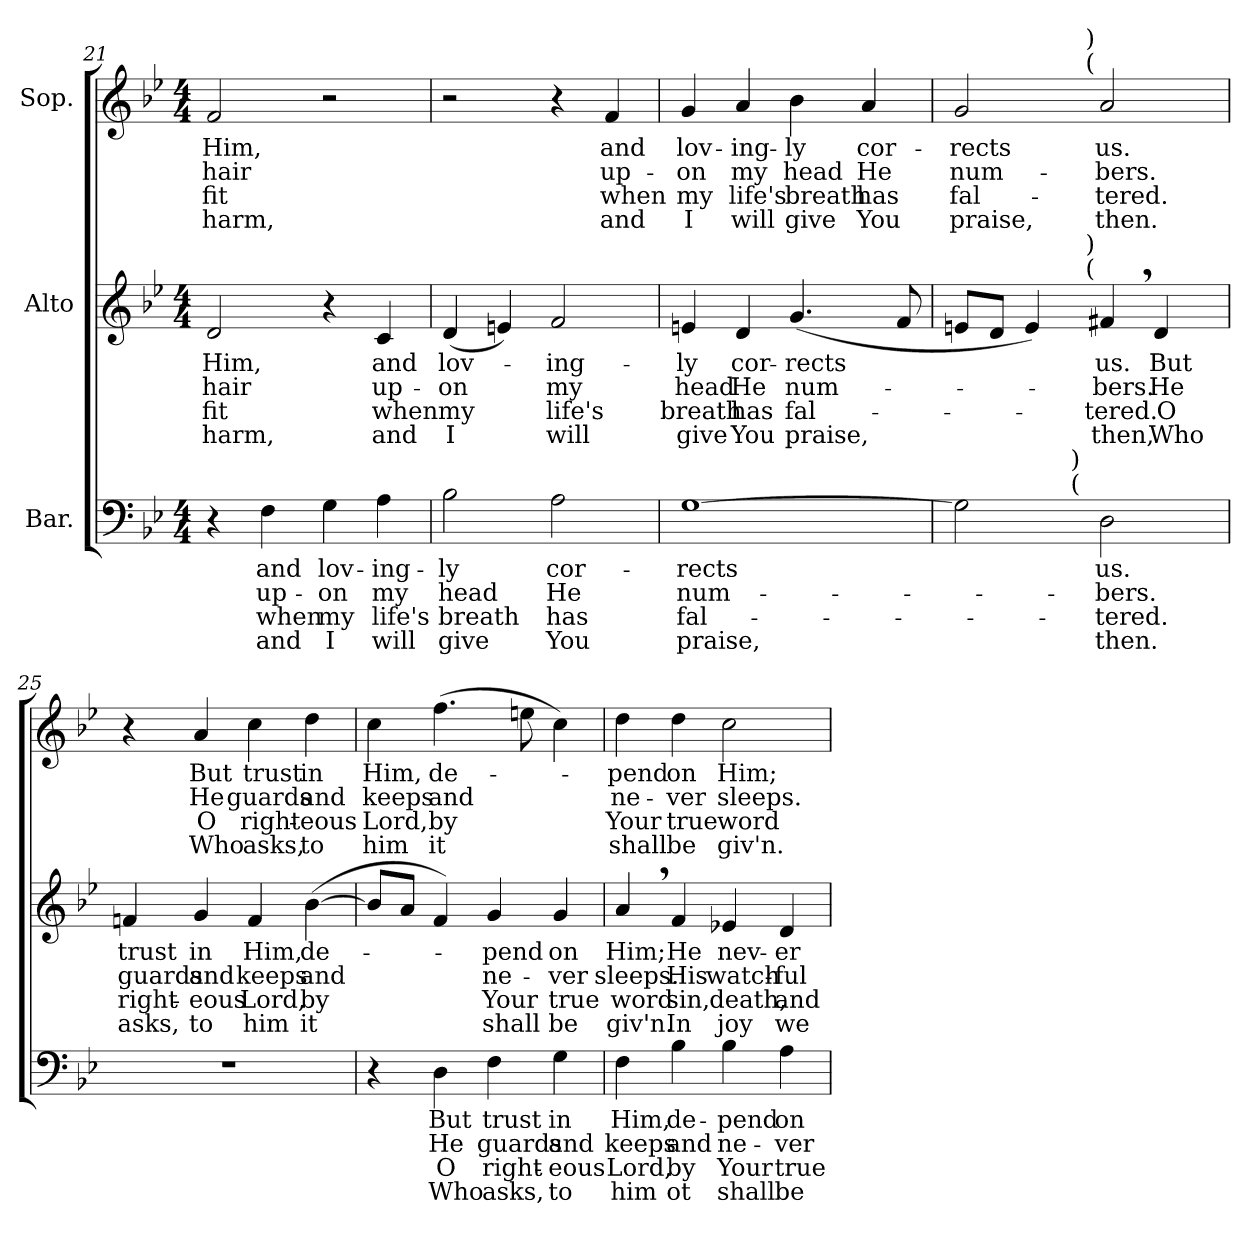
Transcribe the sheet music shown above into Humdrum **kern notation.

**kern	**text	**text	**text	**text	**kern	**text	**text	**text	**text	**kern	**text	**text	**text	**text
*part3	*part3	*part3	*part3	*part3	*part2	*part2	*part2	*part2	*part2	*part1	*part1	*part1	*part1	*part1
*staff3	*staff3	*staff3	*staff3	*staff3	*staff2	*staff2	*staff2	*staff2	*staff2	*staff1	*staff1	*staff1	*staff1	*staff1
*I"Bar.	*	*	*	*	*I"Alto	*	*	*	*	*I"Sop.	*	*	*	*
*clefF4	*	*	*	*	*clefG2	*	*	*	*	*clefG2	*	*	*	*
*k[b-e-]	*	*	*	*	*k[b-e-]	*	*	*	*	*k[b-e-]	*	*	*	*
*g:	*	*	*	*	*g:	*	*	*	*	*g:	*	*	*	*
*M4/4	*	*	*	*	*M4/4	*	*	*	*	*M4/4	*	*	*	*
=21	=21	=21	=21	=21	=21	=21	=21	=21	=21	=21	=21	=21	=21	=21
!	!	!	!	!	!	!LO:LY:b	!LO:LY:b	!LO:LY:b	!LO:LY:b	!	!	!	!	!
!	!	!	!	!	!	!	!	!	!	!	!LO:LY:b	!LO:LY:b	!LO:LY:b	!LO:LY:b
4r	.	.	.	.	2d/	Him,	hair	fit	harm,	2f/	Him,	hair	fit	harm,
!	!LO:LY:b	!LO:LY:b	!LO:LY:b	!LO:LY:b	!	!	!	!	!	!	!	!	!	!
4F\	and	up-	when	and	.	.	.	.	.	.	.	.	.	.
!	!LO:LY:b	!LO:LY:b	!LO:LY:b	!LO:LY:b	!	!	!	!	!	!	!	!	!	!
4G\	lov-	-on	my	I	4r	.	.	.	.	2r	.	.	.	.
!	!LO:LY:b	!LO:LY:b	!LO:LY:b	!LO:LY:b	!	!	!	!	!	!	!	!	!	!
!	!	!	!	!	!	!LO:LY:b	!LO:LY:b	!LO:LY:b	!LO:LY:b	!	!	!	!	!
4A\	-ing-	my	life's	will	4c/	and	up-	when	and	.	.	.	.	.
!!LO:LB:g=z
=22	=22	=22	=22	=22	=22	=22	=22	=22	=22	=22	=22	=22	=22	=22
!	!LO:LY:b	!LO:LY:b	!LO:LY:b	!LO:LY:b	!	!	!	!	!	!	!	!	!	!
!	!	!	!	!	!	!LO:LY:b	!LO:LY:b	!LO:LY:b	!LO:LY:b	!	!	!	!	!
2B-\	-ly	head	breath	give	(<4d/	lov-	-on	my	I	2r	.	.	.	.
.	.	.	.	.	4en/)	.	.	.	.	.	.	.	.	.
!	!LO:LY:b	!LO:LY:b	!LO:LY:b	!LO:LY:b	!	!	!	!	!	!	!	!	!	!
!	!	!	!	!	!	!LO:LY:b	!LO:LY:b	!LO:LY:b	!LO:LY:b	!	!	!	!	!
2A\	cor-	He	has	You	2f/	-ing-	my	life's	will	4r	.	.	.	.
!	!	!	!	!	!	!	!	!	!	!	!LO:LY:b	!LO:LY:b	!LO:LY:b	!LO:LY:b
.	.	.	.	.	.	.	.	.	.	4f/	and	up-	when	and
=23	=23	=23	=23	=23	=23	=23	=23	=23	=23	=23	=23	=23	=23	=23
!	!LO:LY:b	!LO:LY:b	!LO:LY:b	!LO:LY:b	!	!	!	!	!	!	!	!	!	!
!	!	!	!	!	!	!LO:LY:b	!LO:LY:b	!LO:LY:b	!LO:LY:b	!	!	!	!	!
!	!	!	!	!	!	!	!	!	!	!	!LO:LY:b	!LO:LY:b	!LO:LY:b	!LO:LY:b
[1G	-rects	num-	fal-	praise,	4en/	-ly	head	breath	give	4g/	lov-	-on	my	I
!	!	!	!	!	!	!LO:LY:b	!LO:LY:b	!LO:LY:b	!LO:LY:b	!	!	!	!	!
!	!	!	!	!	!	!	!	!	!	!	!LO:LY:b	!LO:LY:b	!LO:LY:b	!LO:LY:b
.	.	.	.	.	4d/	cor-	He	has	You	4a/	-ing-	my	life's	will
!	!	!	!	!	!	!LO:LY:b	!LO:LY:b	!LO:LY:b	!LO:LY:b	!	!	!	!	!
!	!	!	!	!	!	!	!	!	!	!	!LO:LY:b	!LO:LY:b	!LO:LY:b	!LO:LY:b
.	.	.	.	.	(<4.g/	-rects	num-	fal-	praise,	4b-\	-ly	head	breath	give
!	!	!	!	!	!	!	!	!	!	!	!LO:LY:b	!LO:LY:b	!LO:LY:b	!LO:LY:b
.	.	.	.	.	.	.	.	.	.	4a/	cor-	He	has	You
.	.	.	.	.	8f/	.	.	.	.	.	.	.	.	.
=24	=24	=24	=24	=24	=24	=24	=24	=24	=24	=24	=24	=24	=24	=24
!	!	!	!	!	!	!	!	!	!	!	!LO:LY:b	!LO:LY:b	!LO:LY:b	!LO:LY:b
*^	*	*	*	*	*^	*	*	*	*	*^	*	*	*	*
2G\]	4..ryy	.	.	.	.	8en/L	4...ryy	.	.	.	.	2g/	4...ryy	-rects	num-	fal-	praise,
.	.	.	.	.	.	8d/J	.	.	.	.	.	.	.	.	.	.	.
.	.	.	.	.	.	4e/)	.	.	.	.	.	.	.	.	.	.	.
!	!LO:TX:a:t=(	!	!	!	!	!	!	!	!	!	!	!	!	!	!	!	!
!	!LO:TX:a:t=)	!	!	!	!	!	!	!	!	!	!	!	!	!	!	!	!
.	2ryy	.	.	.	.	.	.	.	.	.	.	.	.	.	.	.	.
!	!	!	!	!	!	!	!	!	!	!	!	!	!LO:TX:a:t=(	!	!	!	!
!	!	!	!	!	!	!	!	!	!	!	!	!	!LO:TX:a:t=)	!	!	!	!
!	!	!	!	!	!	!	!LO:TX:a:t=(	!	!	!	!	!	!	!	!	!	!
!	!	!	!	!	!	!	!LO:TX:a:t=)	!	!	!	!	!	!	!	!	!	!
.	.	.	.	.	.	.	2ryy	.	.	.	.	.	2ryy	.	.	.	.
!	!	!LO:LY:b	!LO:LY:b	!LO:LY:b	!LO:LY:b	!	!	!	!	!	!	!	!	!	!	!	!
!	!	!	!	!	!	!	!	!LO:LY:b	!LO:LY:b	!LO:LY:b	!LO:LY:b	!	!	!	!	!	!
!	!	!	!	!	!	!	!	!	!	!	!	!	!	!LO:LY:b	!LO:LY:b	!LO:LY:b	!LO:LY:b
2D\	.	us.	-bers.	-tered.	then.	4f#X,>/	.	us.	-bers.	-tered.	then,	2a/	.	us.	-bers.	-tered.	then.
!	!	!	!	!	!	!	!	!LO:LY:b	!LO:LY:b	!LO:LY:b	!LO:LY:b	!	!	!	!	!	!
.	.	.	.	.	.	4d/	.	But	He	O	Who	.	.	.	.	.	.
.	16ryy	.	.	.	.	.	.	.	.	.	.	.	.	.	.	.	.
.	.	.	.	.	.	.	32ryy	.	.	.	.	.	32ryy	.	.	.	.
*v	*v	*	*	*	*	*	*	*	*	*	*	*v	*v	*	*	*	*
*	*	*	*	*	*v	*v	*	*	*	*	*	*	*	*	*
=25	=25	=25	=25	=25	=25	=25	=25	=25	=25	=25	=25	=25	=25	=25
*^	*	*	*	*	*^	*	*	*	*	*^	*	*	*	*
!	!	!	!	!	!	!	!	!LO:LY:b	!LO:LY:b	!LO:LY:b	!LO:LY:b	!	!	!	!	!	!
*v	*v	*	*	*	*	*	*	*	*	*	*	*v	*v	*	*	*	*
*	*	*	*	*	*v	*v	*	*	*	*	*	*	*	*	*
1r	.	.	.	.	4fn/	trust	guards	right-	asks,	4r	.	.	.	.
!	!	!	!	!	!	!LO:LY:b	!LO:LY:b	!LO:LY:b	!LO:LY:b	!	!	!	!	!
!	!	!	!	!	!	!	!	!	!	!	!LO:LY:b	!LO:LY:b	!LO:LY:b	!LO:LY:b
.	.	.	.	.	4g/	in	and	-eous	to	4a/	But	He	O	Who
!	!	!	!	!	!	!LO:LY:b	!LO:LY:b	!LO:LY:b	!LO:LY:b	!	!	!	!	!
!	!	!	!	!	!	!	!	!	!	!	!LO:LY:b	!LO:LY:b	!LO:LY:b	!LO:LY:b
.	.	.	.	.	4f/	Him,	keeps	Lord,	him	4cc\	trust	guards	right-	asks,
!	!	!	!	!	!	!LO:LY:b	!LO:LY:b	!LO:LY:b	!LO:LY:b	!	!	!	!	!
!	!	!	!	!	!	!	!	!	!	!	!LO:LY:b	!LO:LY:b	!LO:LY:b	!LO:LY:b
.	.	.	.	.	(>[4b-\	de-	and	by	it	4dd\	in	and	-eous	to
!!LO:PB:g=z
=26	=26	=26	=26	=26	=26	=26	=26	=26	=26	=26	=26	=26	=26	=26
!	!	!	!	!	!	!	!	!	!	!	!LO:LY:b	!LO:LY:b	!LO:LY:b	!LO:LY:b
4r	.	.	.	.	8b-/L]	.	.	.	.	4cc\	Him,	keeps	Lord,	him
.	.	.	.	.	8a/J	.	.	.	.	.	.	.	.	.
!	!LO:LY:b	!LO:LY:b	!LO:LY:b	!LO:LY:b	!	!	!	!	!	!	!	!	!	!
!	!	!	!	!	!	!	!	!	!	!	!LO:LY:b	!LO:LY:b	!LO:LY:b	!LO:LY:b
4D\	But	He	O	Who	4f/)	.	.	.	.	(>4.ff\	de-	and	by	it
!	!LO:LY:b	!LO:LY:b	!LO:LY:b	!LO:LY:b	!	!	!	!	!	!	!	!	!	!
!	!	!	!	!	!	!LO:LY:b	!LO:LY:b	!LO:LY:b	!LO:LY:b	!	!	!	!	!
4F\	trust	guards	right-	asks,	4g/	-pend	ne-	Your	shall	.	.	.	.	.
.	.	.	.	.	.	.	.	.	.	8een\	.	.	.	.
!	!LO:LY:b	!LO:LY:b	!LO:LY:b	!LO:LY:b	!	!	!	!	!	!	!	!	!	!
!	!	!	!	!	!	!LO:LY:b	!LO:LY:b	!LO:LY:b	!LO:LY:b	!	!	!	!	!
4G\	in	and	-eous	to	4g/	on	-ver	true	be	4cc\)	.	.	.	.
=27	=27	=27	=27	=27	=27	=27	=27	=27	=27	=27	=27	=27	=27	=27
!	!LO:LY:b	!LO:LY:b	!LO:LY:b	!LO:LY:b	!	!	!	!	!	!	!	!	!	!
!	!	!	!	!	!	!LO:LY:b	!LO:LY:b	!LO:LY:b	!LO:LY:b	!	!	!	!	!
!	!	!	!	!	!	!	!	!	!	!	!LO:LY:b	!LO:LY:b	!LO:LY:b	!LO:LY:b
4F\	Him,	keeps	Lord,	him	4a,>/	Him;	sleeps.	word	giv'n.	4dd\	-pend	ne-	Your	shall
!	!LO:LY:b	!LO:LY:b	!LO:LY:b	!LO:LY:b	!	!	!	!	!	!	!	!	!	!
!	!	!	!	!	!	!LO:LY:b	!LO:LY:b	!LO:LY:b	!LO:LY:b	!	!	!	!	!
!	!	!	!	!	!	!	!	!	!	!	!LO:LY:b	!LO:LY:b	!LO:LY:b	!LO:LY:b
4B-\	de-	and	by	ot	4f/	He	His	sin,	In	4dd\	on	-ver	true	be
!	!LO:LY:b	!LO:LY:b	!LO:LY:b	!LO:LY:b	!	!	!	!	!	!	!	!	!	!
!	!	!	!	!	!	!LO:LY:b	!LO:LY:b	!LO:LY:b	!LO:LY:b	!	!	!	!	!
!	!	!	!	!	!	!	!	!	!	!	!LO:LY:b	!LO:LY:b	!LO:LY:b	!LO:LY:b
4B-\	-pend	ne-	Your	shall	4e-X/	nev-	watch-	death,	joy	2cc\	Him;	sleeps.	word	giv'n.
!	!LO:LY:b	!LO:LY:b	!LO:LY:b	!LO:LY:b	!	!	!	!	!	!	!	!	!	!
!	!	!	!	!	!	!LO:LY:b	!LO:LY:b	!LO:LY:b	!LO:LY:b	!	!	!	!	!
4A\	on	-ver	true	be	4d/	-er	-ful	and	we	.	.	.	.	.
=	=	=	=	=	=	=	=	=	=	=	=	=	=	=
*-	*-	*-	*-	*-	*-	*-	*-	*-	*-	*-	*-	*-	*-	*-
